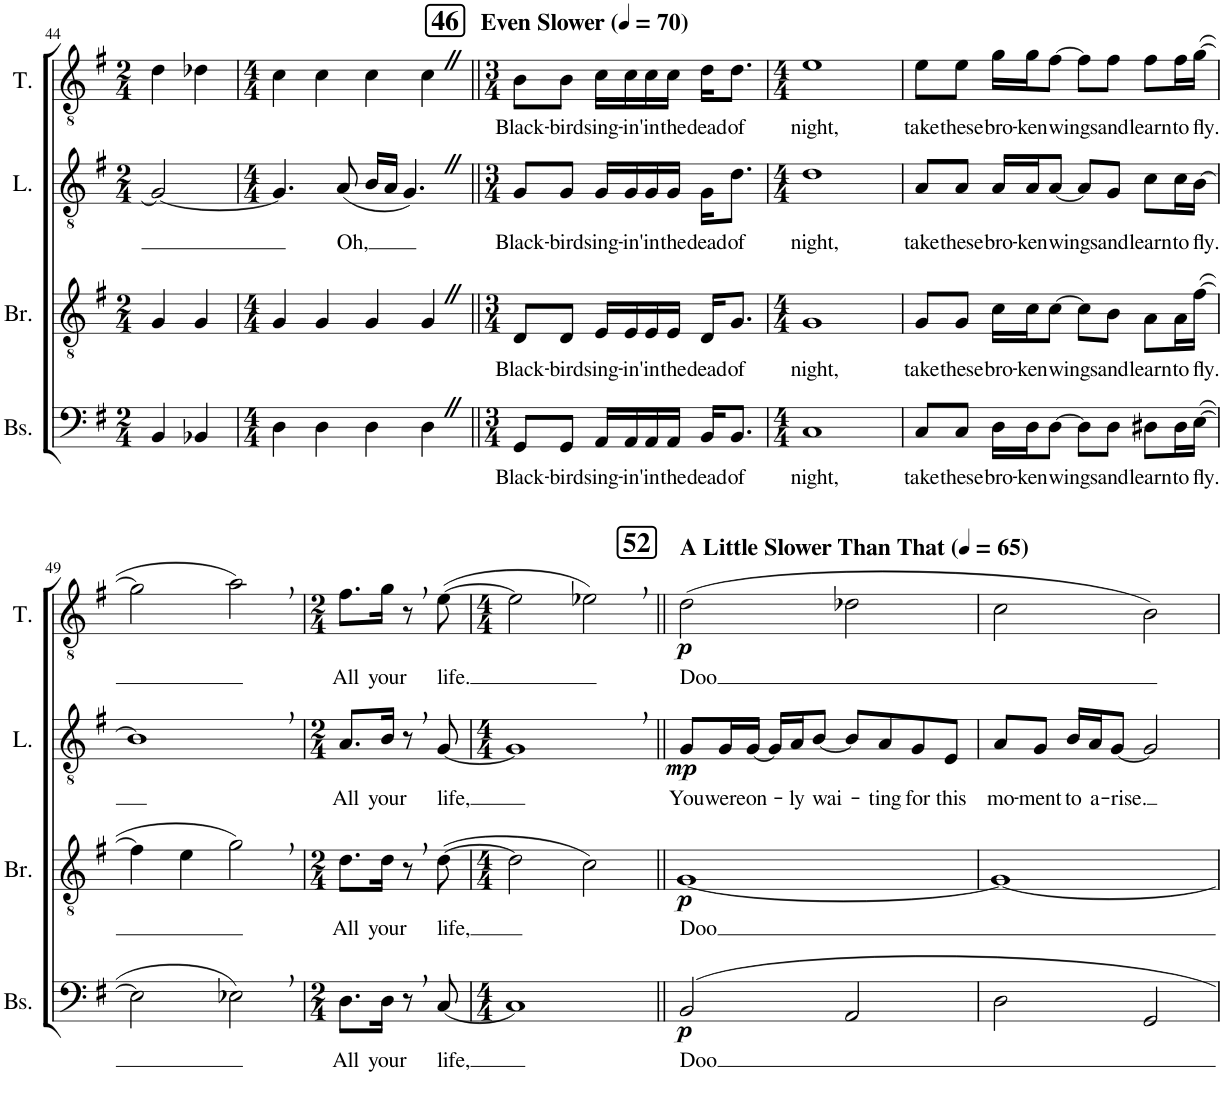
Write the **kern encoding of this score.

**kern	**text	**dynam	**kern	**text	**dynam	**kern	**text	**dynam	**kern	**text	**dynam
*part4	*part4	*part4	*part3	*part3	*part3	*part2	*part2	*part2	*part1	*part1	*part1
*staff4	*staff4	*staff4	*staff3	*staff3	*staff3	*staff2	*staff2	*staff2	*staff1	*staff1	*staff1
*I"Bass	*	*	*I"Baritone	*	*	*I"Lead	*	*	*I"Tenor	*	*
*I'Bs.	*	*	*I'Br.	*	*	*I'L.	*	*	*I'T.	*	*
!!LO:PB:g=z
*clefF4	*	*	*clefGv2	*	*	*clefGv2	*	*	*clefGv2	*	*
*k[f#]	*	*	*k[f#]	*	*	*k[f#]	*	*	*k[f#]	*	*
*M2/4	*	*	*M2/4	*	*	*M2/4	*	*	*M2/4	*	*
=44	=44	=44	=44	=44	=44	=44	=44	=44	=44	=44	=44
4BB/	.	.	4G/	.	.	2G/_	.	.	4d\	.	.
4BB-X/	.	.	4G/	.	.	.	.	.	4d-X\	.	.
=45	=45	=45	=45	=45	=45	=45	=45	=45	=45	=45	=45
*M4/4	*	*	*M4/4	*	*	*M4/4	*	*	*M4/4	*	*
4D\	.	.	4G/	.	.	4.G/]	.	.	4c\	.	.
4D\	.	.	4G/	.	.	.	.	.	4c\	.	.
!	!	!	!	!	!	!	!LO:LY:b	!	!	!	!
.	.	.	.	.	.	(8A/	Oh,	.	.	.	.
4D\	.	.	4G/	.	.	16B/LL	.	.	4c\	.	.
.	.	.	.	.	.	16A/JJ	.	.	.	.	.
.	.	.	.	.	.	4.GZ/)	.	.	.	.	.
4DZ\	.	.	4GZ/	.	.	.	.	.	4cZ\	.	.
=46||	=46||	=46||	=46||	=46||	=46||	=46||	=46||	=46||	=46||	=46||	=46||
!!LO:REH:place=s1:a:B:cj:fs=14:t=46
*M3/4	*	*	*M3/4	*	*	*M3/4	*	*	*M3/4	*	*
*	*	*	*	*	*	*	*	*	*MM70	*	*
!	!	!	!	!	!	!	!	!	!LO:TX:a:B:t=Even Slower	!	!
!	!LO:LY:b	!	!	!LO:LY:b	!	!	!LO:LY:b	!	!	!LO:LY:b	!
8GG/L	Black-	.	8D/L	Black-	.	8G/L	Black-	.	8B\L	Black-	.
!	!LO:LY:b	!	!	!LO:LY:b	!	!	!LO:LY:b	!	!	!LO:LY:b	!
8GG/J	-bird	.	8D/J	-bird	.	8G/J	-bird	.	8B\J	-bird	.
!	!LO:LY:b	!	!	!LO:LY:b	!	!	!LO:LY:b	!	!	!LO:LY:b	!
16AA/LL	sing-	.	16E/LL	sing-	.	16G/LL	sing-	.	16c\LL	sing-	.
!	!LO:LY:b	!	!	!LO:LY:b	!	!	!LO:LY:b	!	!	!LO:LY:b	!
16AA/	-in'	.	16E/	-in'	.	16G/	-in'	.	16c\	-in'	.
!	!LO:LY:b	!	!	!LO:LY:b	!	!	!LO:LY:b	!	!	!LO:LY:b	!
16AA/	in	.	16E/	in	.	16G/	in	.	16c\	in	.
!	!LO:LY:b	!	!	!LO:LY:b	!	!	!LO:LY:b	!	!	!LO:LY:b	!
16AA/JJ	the	.	16E/JJ	the	.	16G/JJ	the	.	16c\JJ	the	.
!	!LO:LY:b	!	!	!LO:LY:b	!	!	!LO:LY:b	!	!	!LO:LY:b	!
16BB/KL	dead	.	16D/KL	dead	.	16G\KL	dead	.	16d\KL	dead	.
!	!LO:LY:b	!	!	!LO:LY:b	!	!	!LO:LY:b	!	!	!LO:LY:b	!
8.BB/J	of	.	8.G/J	of	.	8.d\J	of	.	8.d\J	of	.
=47	=47	=47	=47	=47	=47	=47	=47	=47	=47	=47	=47
*M4/4	*	*	*M4/4	*	*	*M4/4	*	*	*M4/4	*	*
!	!LO:LY:b	!	!	!LO:LY:b	!	!	!LO:LY:b	!	!	!LO:LY:b	!
1C	night,	.	1G	night,	.	1d	night,	.	1e	night,	.
=48	=48	=48	=48	=48	=48	=48	=48	=48	=48	=48	=48
!	!LO:LY:b	!	!	!LO:LY:b	!	!	!LO:LY:b	!	!	!LO:LY:b	!
8C/L	take	.	8G/L	take	.	8A/L	take	.	8e\L	take	.
!	!LO:LY:b	!	!	!LO:LY:b	!	!	!LO:LY:b	!	!	!LO:LY:b	!
8C/J	these	.	8G/J	these	.	8A/J	these	.	8e\J	these	.
!	!LO:LY:b	!	!	!LO:LY:b	!	!	!LO:LY:b	!	!	!LO:LY:b	!
16D\LL	bro-	.	16c\LL	bro-	.	16A/LL	bro-	.	16g\LL	bro-	.
!	!LO:LY:b	!	!	!LO:LY:b	!	!	!LO:LY:b	!	!	!LO:LY:b	!
16D\J	-ken	.	16c\J	-ken	.	16A/J	-ken	.	16g\J	-ken	.
!	!LO:LY:b	!	!	!LO:LY:b	!	!	!LO:LY:b	!	!	!LO:LY:b	!
[8D\J	wings	.	[8c\J	wings	.	[8A/J	wings	.	[8f#\J	wings	.
8D\L]	.	.	8c\L]	.	.	8A/L]	.	.	8f#\L]	.	.
!	!LO:LY:b	!	!	!LO:LY:b	!	!	!LO:LY:b	!	!	!LO:LY:b	!
8D\J	and	.	8B\J	and	.	8G/J	and	.	8f#\J	and	.
!	!LO:LY:b	!	!	!LO:LY:b	!	!	!LO:LY:b	!	!	!LO:LY:b	!
8D#X\L	learn	.	8A\L	learn	.	8c\L	learn	.	8f#\L	learn	.
!	!LO:LY:b	!	!	!LO:LY:b	!	!	!LO:LY:b	!	!	!LO:LY:b	!
16D#\L	to	.	16A\L	to	.	16c\L	to	.	16f#\L	to	.
!	!LO:LY:b	!	!	!LO:LY:b	!	!	!LO:LY:b	!	!	!LO:LY:b	!
([16E\JJ	fly.	.	([16f#\JJ	fly.	.	[16B\JJ	fly.	.	([16g\JJ	fly.	.
!!LO:LB:g=z
=49	=49	=49	=49	=49	=49	=49	=49	=49	=49	=49	=49
2E\]	.	.	4f#\]	.	.	1B,]	.	.	2g\]	.	.
.	.	.	4e\	.	.	.	.	.	.	.	.
2E-X,\)	.	.	2g,\)	.	.	.	.	.	2a,\)	.	.
=50	=50	=50	=50	=50	=50	=50	=50	=50	=50	=50	=50
*M2/4	*	*	*M2/4	*	*	*M2/4	*	*	*M2/4	*	*
!	!LO:LY:b	!	!	!LO:LY:b	!	!	!LO:LY:b	!	!	!LO:LY:b	!
8.D\L	All	.	8.d\L	All	.	8.A/L	All	.	8.f#\L	All	.
!	!LO:LY:b	!	!	!LO:LY:b	!	!	!LO:LY:b	!	!	!LO:LY:b	!
16D\Jk	your	.	16d\Jk	your	.	16B/Jk	your	.	16g\Jk	your	.
8r	.	.	8r	.	.	8r	.	.	8r	.	.
!	!LO:LY:b	!	!	!LO:LY:b	!	!	!LO:LY:b	!	!	!LO:LY:b	!
[8C/	life,	.	([8d\	life,	.	[8G/	life,	.	([8e\	life.	.
=51	=51	=51	=51	=51	=51	=51	=51	=51	=51	=51	=51
*M4/4	*	*	*M4/4	*	*	*M4/4	*	*	*M4/4	*	*
1C]	.	.	2d\]	.	.	1G,]	.	.	2e\]	.	.
.	.	.	2c\)	.	.	.	.	.	2e-X,\)	.	.
=52||	=52||	=52||	=52||	=52||	=52||	=52||	=52||	=52||	=52||	=52||	=52||
!!LO:REH:place=s1:a:B:cj:fs=14:t=52
*	*	*	*	*	*	*	*	*	*MM65	*	*
!	!	!	!	!	!	!	!	!	!LO:TX:a:B:t=A Little Slower Than That	!	!
!	!LO:LY:b	!LO:DY:b	!	!LO:LY:b	!LO:DY:b	!	!LO:LY:b	!LO:DY:b	!	!LO:LY:b	!LO:DY:b
2BB/	Doo	p	[1G	Doo	p	8G/L	You	mp	(2d\	Doo	p
!	!	!	!	!	!	!	!LO:LY:b	!	!	!	!
.	.	.	.	.	.	16G/L	were	.	.	.	.
!	!	!	!	!	!	!	!LO:LY:b	!	!	!	!
.	.	.	.	.	.	[16G/JJ	on-	.	.	.	.
.	.	.	.	.	.	16G/LL]	.	.	.	.	.
!	!	!	!	!	!	!	!LO:LY:b	!	!	!	!
.	.	.	.	.	.	16A/J	-ly	.	.	.	.
!	!	!	!	!	!	!	!LO:LY:b	!	!	!	!
.	.	.	.	.	.	[8B/J	wai-	.	.	.	.
2AA/	.	.	.	.	.	8B/L]	.	.	2d-X\	.	.
!	!	!	!	!	!	!	!LO:LY:b	!	!	!	!
.	.	.	.	.	.	8A/	-ting	.	.	.	.
!	!	!	!	!	!	!	!LO:LY:b	!	!	!	!
.	.	.	.	.	.	8G/	for	.	.	.	.
!	!	!	!	!	!	!	!LO:LY:b	!	!	!	!
.	.	.	.	.	.	8E/J	this	.	.	.	.
=53	=53	=53	=53	=53	=53	=53	=53	=53	=53	=53	=53
!	!	!	!	!	!	!	!LO:LY:b	!	!	!	!
2D\	.	.	1G_	.	.	8A/L	mo-	.	2c\	.	.
!	!	!	!	!	!	!	!LO:LY:b	!	!	!	!
.	.	.	.	.	.	8G/J	-ment	.	.	.	.
!	!	!	!	!	!	!	!LO:LY:b	!	!	!	!
.	.	.	.	.	.	16B/LL	to	.	.	.	.
!	!	!	!	!	!	!	!LO:LY:b	!	!	!	!
.	.	.	.	.	.	16A/J	a-	.	.	.	.
!	!	!	!	!	!	!	!LO:LY:b	!	!	!	!
.	.	.	.	.	.	[8G/J	-rise.	.	.	.	.
2GG/	.	.	.	.	.	2G/]	.	.	2B\)	.	.
=	=	=	=	=	=	=	=	=	=	=	=
*-	*-	*-	*-	*-	*-	*-	*-	*-	*-	*-	*-
